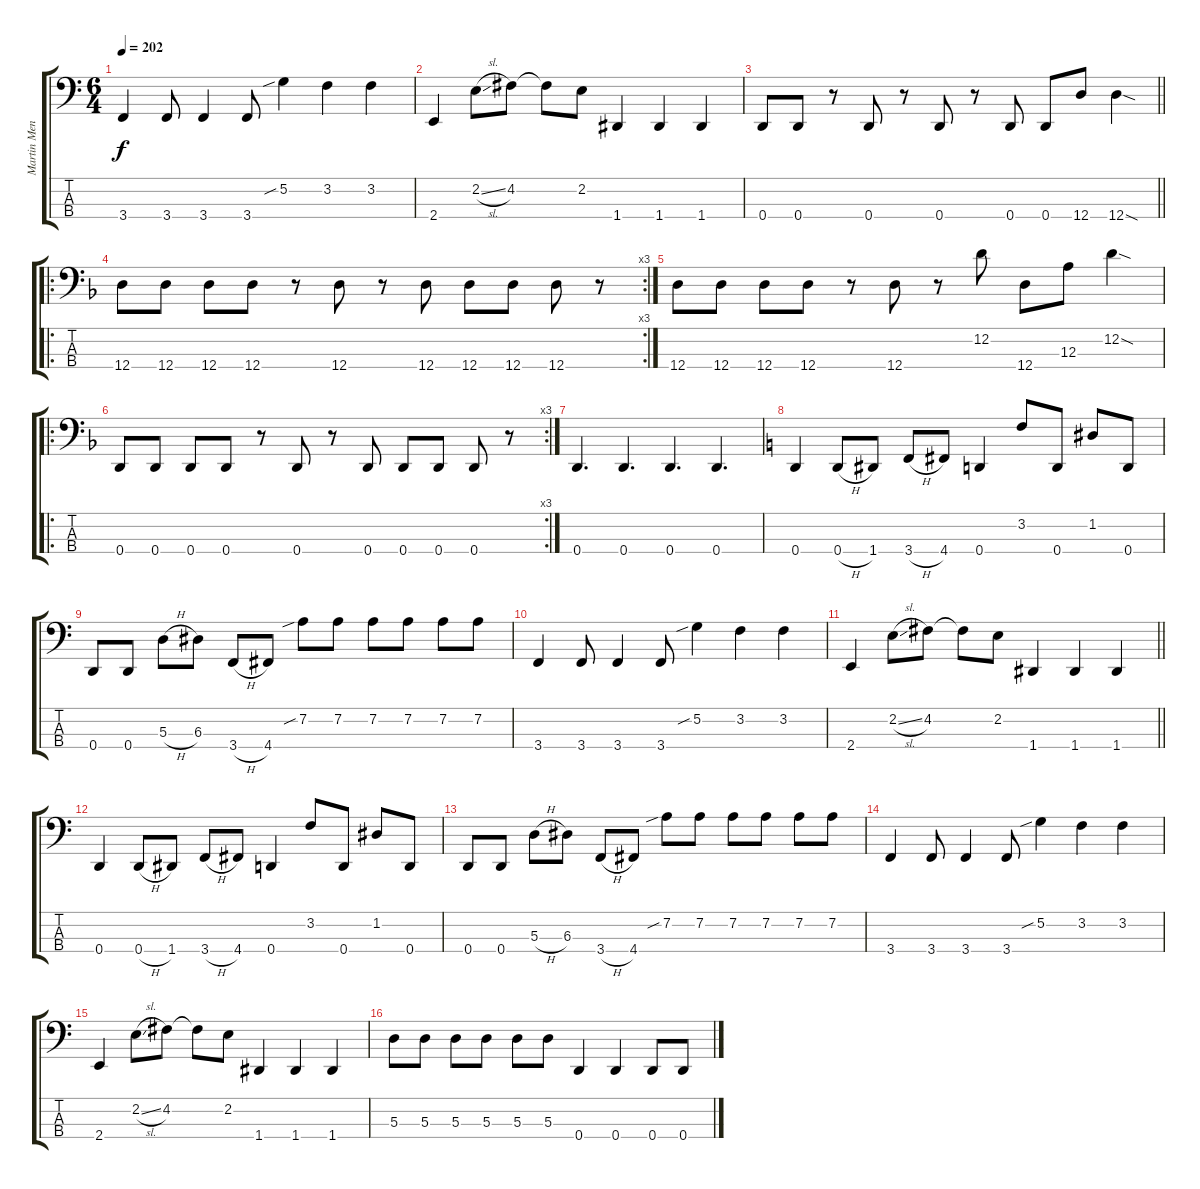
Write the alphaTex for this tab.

\track ("Martin Mendez" "Martin Men") {mute instrument electricbassfinger}
\staff {score tabs}
\tuning (G2 D2 A1 D1) {hide}
\ts (6 4)
\tempo 202
\clef f4
\ks c
3.4.4{dy f} 3.4.8 3.4.4 3.4.8 5.2{sib}.4 3.2.4 3.2.4 |
2.4.4 2.2{sl}.8 4.2.8 4.2{t}.8 2.2.8 1.4.4 1.4.4 1.4.4 |
\barLineRight lightlight
0.4.8 0.4.8 r.8 0.4.8 r.8 0.4.8 r.8 0.4.8 0.4.8 12.4.8 12.4{sod}.4 |
\ro
\rc 3
\ks f
12.4.8 12.4.8 12.4.8 12.4.8 r.8 12.4.8 r.8 12.4.8 12.4.8 12.4.8 12.4.8 r.8 |
12.4.8 12.4.8 12.4.8 12.4.8 r.8 12.4.8 r.8 12.2.8 12.4.8 12.3.8 12.2{sod}.4 |
\ro
\rc 3
0.4.8 0.4.8 0.4.8 0.4.8 r.8 0.4.8 r.8 0.4.8 0.4.8 0.4.8 0.4.8 r.8 |
0.4.4{d} 0.4.4{d} 0.4.4{d} 0.4.4{d} |
\ks c
0.4.4 0.4{h}.8 1.4.8 3.4{h}.8 4.4.8 0.4.4 3.2.8 0.4.8 1.2.8 0.4.8 |
0.4.8 0.4.8 5.3{h}.8 6.3.8 3.4{h}.8 4.4.8 7.2{sib}.8 7.2.8 7.2.8 7.2.8 7.2.8 7.2.8 |
3.4.4 3.4.8 3.4.4 3.4.8 5.2{sib}.4 3.2.4 3.2.4 |
\barLineRight lightlight
2.4.4 2.2{sl}.8 4.2.8 4.2{t}.8 2.2.8 1.4.4 1.4.4 1.4.4 |
0.4.4 0.4{h}.8 1.4.8 3.4{h}.8 4.4.8 0.4.4 3.2.8 0.4.8 1.2.8 0.4.8 |
0.4.8 0.4.8 5.3{h}.8 6.3.8 3.4{h}.8 4.4.8 7.2{sib}.8 7.2.8 7.2.8 7.2.8 7.2.8 7.2.8 |
3.4.4 3.4.8 3.4.4 3.4.8 5.2{sib}.4 3.2.4 3.2.4 |
2.4.4 2.2{sl}.8 4.2.8 4.2{t}.8 2.2.8 1.4.4 1.4.4 1.4.4 |
5.3.8 5.3.8 5.3.8 5.3.8 5.3.8 5.3.8 0.4.4 0.4.4 0.4.8 0.4.8
